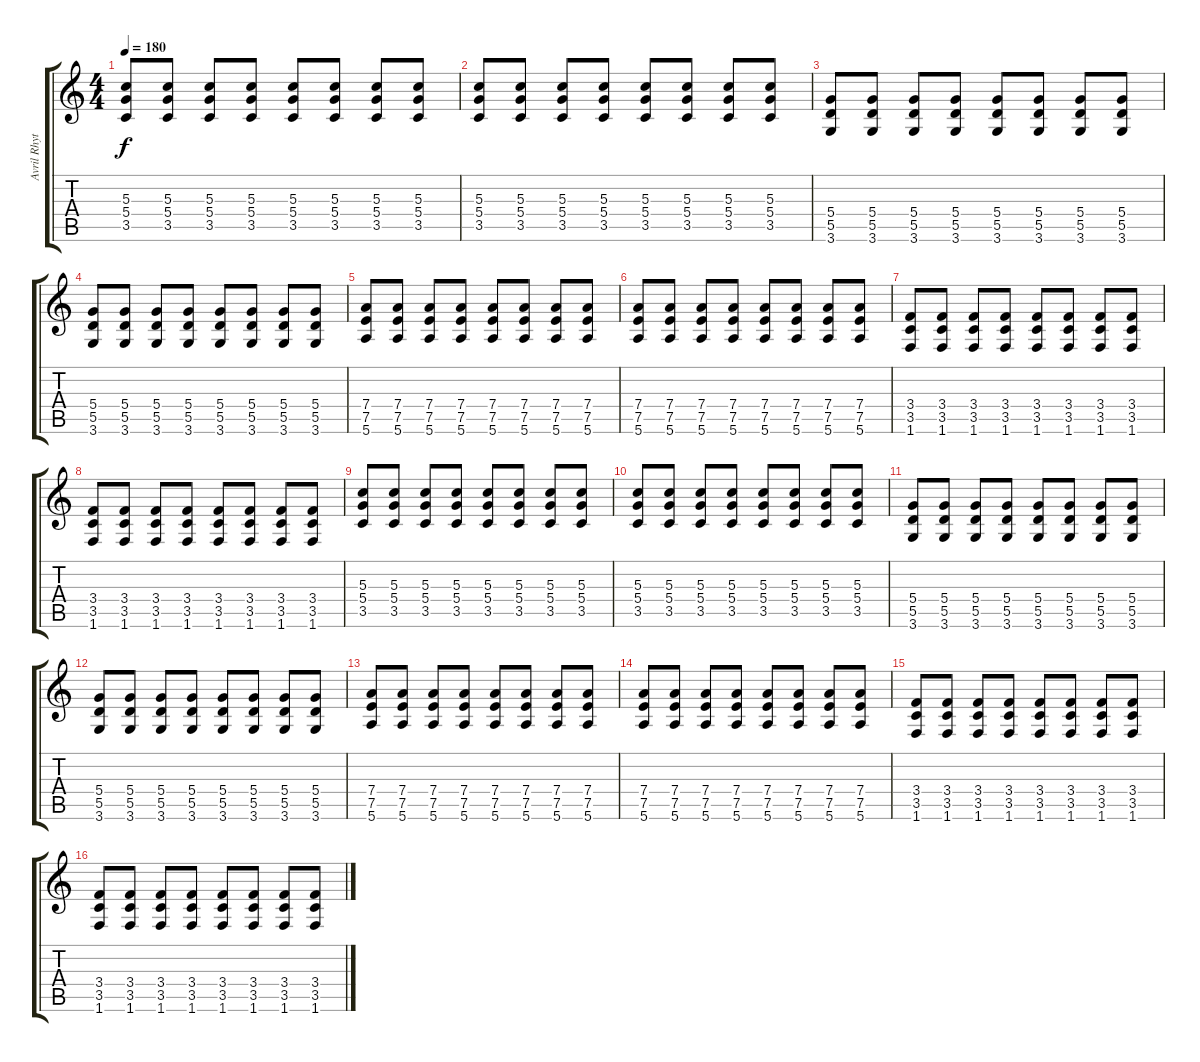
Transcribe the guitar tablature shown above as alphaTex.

\track ("Avril Rhythm 2" "Avril Rhyt") {instrument distortionguitar}
\staff {score tabs}
\tuning (E4 B3 G3 D3 A2 E2) {hide}
\ts (4 4)
\tempo 180
\clef g2
\ks c
(5.3 5.4 3.5).8{dy f} (5.3 5.4 3.5).8 (5.3 5.4 3.5).8 (5.3 5.4 3.5).8 (5.3 5.4 3.5).8 (5.3 5.4 3.5).8 (5.3 5.4 3.5).8 (5.3 5.4 3.5).8 |
(5.3 5.4 3.5).8 (5.3 5.4 3.5).8 (5.3 5.4 3.5).8 (5.3 5.4 3.5).8 (5.3 5.4 3.5).8 (5.3 5.4 3.5).8 (5.3 5.4 3.5).8 (5.3 5.4 3.5).8 |
(5.4 5.5 3.6).8 (5.4 5.5 3.6).8 (5.4 5.5 3.6).8 (5.4 5.5 3.6).8 (5.4 5.5 3.6).8 (5.4 5.5 3.6).8 (5.4 5.5 3.6).8 (5.4 5.5 3.6).8 |
(5.4 5.5 3.6).8 (5.4 5.5 3.6).8 (5.4 5.5 3.6).8 (5.4 5.5 3.6).8 (5.4 5.5 3.6).8 (5.4 5.5 3.6).8 (5.4 5.5 3.6).8 (5.4 5.5 3.6).8 |
(7.4 7.5 5.6).8 (7.4 7.5 5.6).8 (7.4 7.5 5.6).8 (7.4 7.5 5.6).8 (7.4 7.5 5.6).8 (7.4 7.5 5.6).8 (7.4 7.5 5.6).8 (7.4 7.5 5.6).8 |
(7.4 7.5 5.6).8 (7.4 7.5 5.6).8 (7.4 7.5 5.6).8 (7.4 7.5 5.6).8 (7.4 7.5 5.6).8 (7.4 7.5 5.6).8 (7.4 7.5 5.6).8 (7.4 7.5 5.6).8 |
(3.4 3.5 1.6).8 (3.4 3.5 1.6).8 (3.4 3.5 1.6).8 (3.4 3.5 1.6).8 (3.4 3.5 1.6).8 (3.4 3.5 1.6).8 (3.4 3.5 1.6).8 (3.4 3.5 1.6).8 |
(3.4 3.5 1.6).8 (3.4 3.5 1.6).8 (3.4 3.5 1.6).8 (3.4 3.5 1.6).8 (3.4 3.5 1.6).8 (3.4 3.5 1.6).8 (3.4 3.5 1.6).8 (3.4 3.5 1.6).8 |
(5.3 5.4 3.5).8 (5.3 5.4 3.5).8 (5.3 5.4 3.5).8 (5.3 5.4 3.5).8 (5.3 5.4 3.5).8 (5.3 5.4 3.5).8 (5.3 5.4 3.5).8 (5.3 5.4 3.5).8 |
(5.3 5.4 3.5).8 (5.3 5.4 3.5).8 (5.3 5.4 3.5).8 (5.3 5.4 3.5).8 (5.3 5.4 3.5).8 (5.3 5.4 3.5).8 (5.3 5.4 3.5).8 (5.3 5.4 3.5).8 |
(5.4 5.5 3.6).8 (5.4 5.5 3.6).8 (5.4 5.5 3.6).8 (5.4 5.5 3.6).8 (5.4 5.5 3.6).8 (5.4 5.5 3.6).8 (5.4 5.5 3.6).8 (5.4 5.5 3.6).8 |
(5.4 5.5 3.6).8 (5.4 5.5 3.6).8 (5.4 5.5 3.6).8 (5.4 5.5 3.6).8 (5.4 5.5 3.6).8 (5.4 5.5 3.6).8 (5.4 5.5 3.6).8 (5.4 5.5 3.6).8 |
(7.4 7.5 5.6).8 (7.4 7.5 5.6).8 (7.4 7.5 5.6).8 (7.4 7.5 5.6).8 (7.4 7.5 5.6).8 (7.4 7.5 5.6).8 (7.4 7.5 5.6).8 (7.4 7.5 5.6).8 |
(7.4 7.5 5.6).8 (7.4 7.5 5.6).8 (7.4 7.5 5.6).8 (7.4 7.5 5.6).8 (7.4 7.5 5.6).8 (7.4 7.5 5.6).8 (7.4 7.5 5.6).8 (7.4 7.5 5.6).8 |
(3.4 3.5 1.6).8 (3.4 3.5 1.6).8 (3.4 3.5 1.6).8 (3.4 3.5 1.6).8 (3.4 3.5 1.6).8 (3.4 3.5 1.6).8 (3.4 3.5 1.6).8 (3.4 3.5 1.6).8 |
(3.4 3.5 1.6).8 (3.4 3.5 1.6).8 (3.4 3.5 1.6).8 (3.4 3.5 1.6).8 (3.4 3.5 1.6).8 (3.4 3.5 1.6).8 (3.4 3.5 1.6).8 (3.4 3.5 1.6).8
